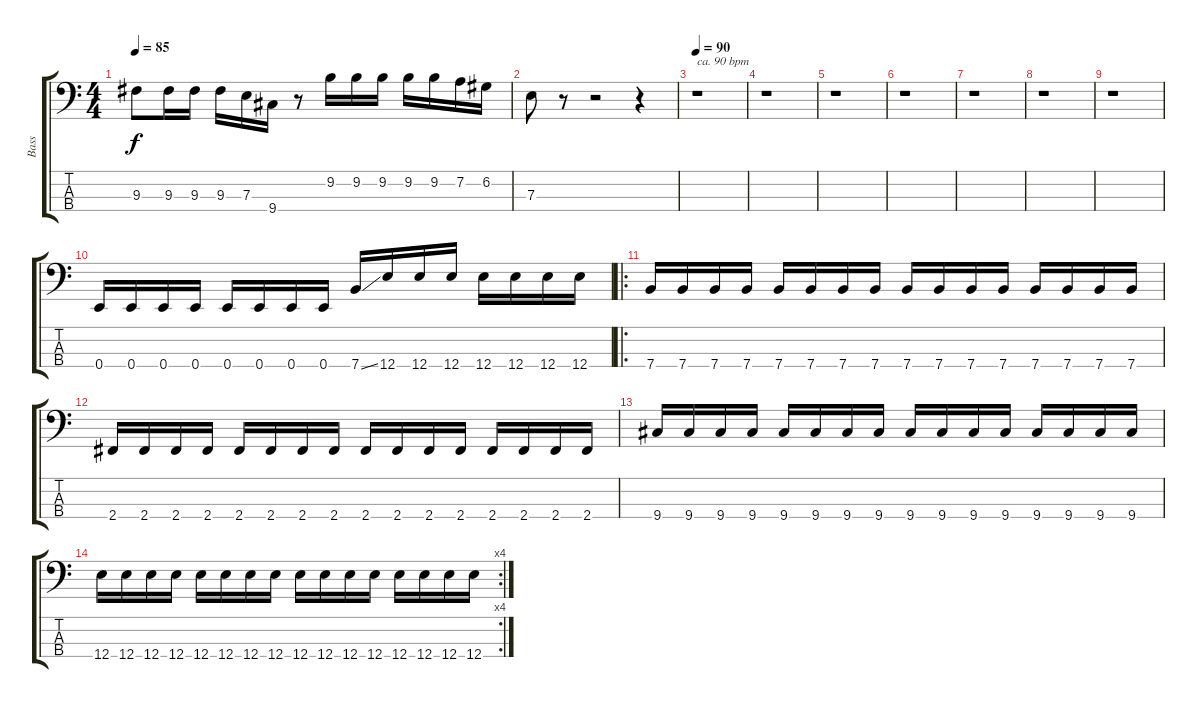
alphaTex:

\track ("Bass" "Bass") {instrument electricbasspick}
\staff {score tabs}
\tuning (G2 D2 A1 E1) {hide}
\ts (4 4)
\tempo 85
\clef f4
\ks c
9.3.8{dy f} 9.3.16 9.3.16 9.3.16 7.3.16 9.4.16 r.8 9.2.16 9.2.16 9.2.16 9.2.16 9.2.16 7.2.16 6.2.16 |
7.3.8 r.8 r.2 r.4 |
\tempo 90
r.1{txt "ca. 90 bpm"} |
r.1 |
r.1 |
r.1 |
r.1 |
r.1 |
r.1 |
0.4.16 0.4.16 0.4.16 0.4.16 0.4.16 0.4.16 0.4.16 0.4.16 7.4{ss}.16 12.4.16 12.4.16 12.4.16 12.4.16 12.4.16 12.4.16 12.4.16 |
\ro
7.4.16 7.4.16 7.4.16 7.4.16 7.4.16 7.4.16 7.4.16 7.4.16 7.4.16 7.4.16 7.4.16 7.4.16 7.4.16 7.4.16 7.4.16 7.4.16 |
2.4.16 2.4.16 2.4.16 2.4.16 2.4.16 2.4.16 2.4.16 2.4.16 2.4.16 2.4.16 2.4.16 2.4.16 2.4.16 2.4.16 2.4.16 2.4.16 |
9.4.16 9.4.16 9.4.16 9.4.16 9.4.16 9.4.16 9.4.16 9.4.16 9.4.16 9.4.16 9.4.16 9.4.16 9.4.16 9.4.16 9.4.16 9.4.16 |
\rc 4
12.4.16 12.4.16 12.4.16 12.4.16 12.4.16 12.4.16 12.4.16 12.4.16 12.4.16 12.4.16 12.4.16 12.4.16 12.4.16 12.4.16 12.4.16 12.4.16
